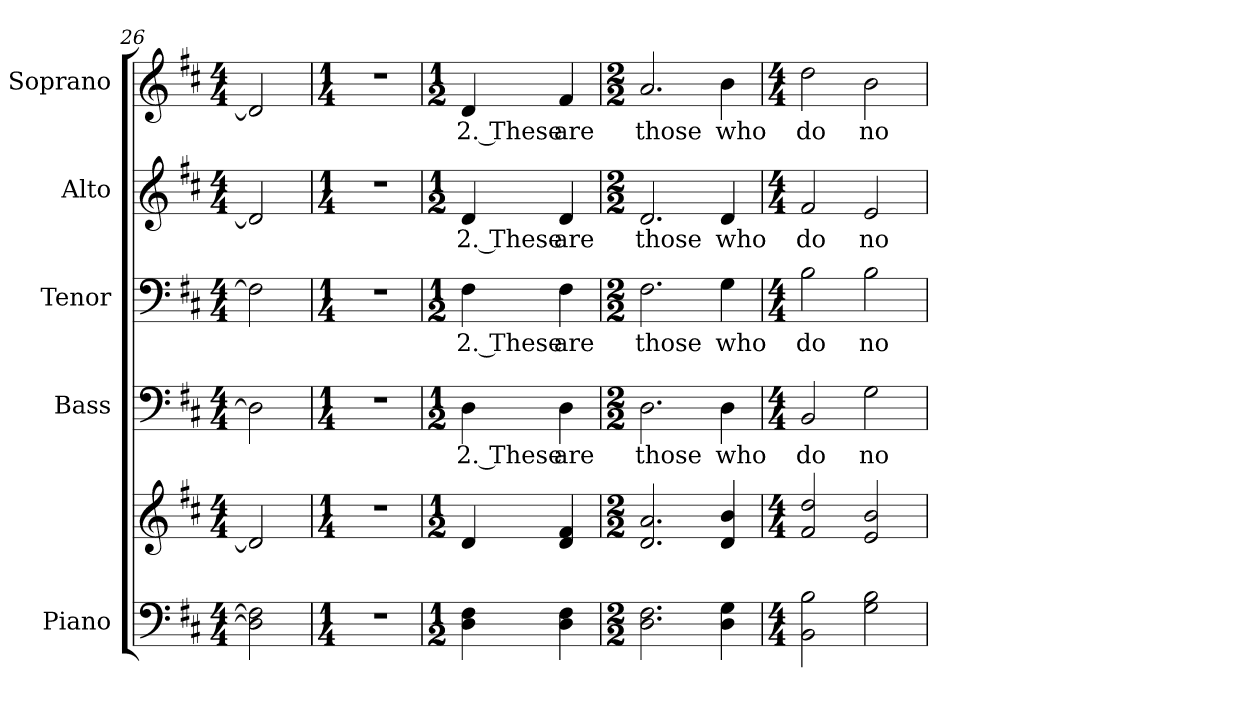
**kern	**kern	**kern	**text	**kern	**text	**kern	**text	**kern	**text
*part5	*part5	*part4	*part4	*part3	*part3	*part2	*part2	*part1	*part1
*staff6	*staff5	*staff4	*staff4	*staff3	*staff3	*staff2	*staff2	*staff1	*staff1
*I"Piano	*	*I"Bass	*	*I"Tenor	*	*I"Alto	*	*I"Soprano	*
*I'Pno.	*	*I'B.	*	*I'T.	*	*I'A.	*	*I'S.	*
*clefF4	*clefG2	*clefF4	*	*clefF4	*	*clefG2	*	*clefG2	*
*k[f#c#]	*k[f#c#]	*k[f#c#]	*	*k[f#c#]	*	*k[f#c#]	*	*k[f#c#]	*
*D:	*D:	*D:	*	*D:	*	*D:	*	*D:	*
*M4/4	*M4/4	*M4/4	*	*M4/4	*	*M4/4	*	*M4/4	*
=26	=26	=26	=26	=26	=26	=26	=26	=26	=26
2Di\] 2F#i]	2di/]	2Di\]	.	2F#i\]	.	2di/]	.	2di/]	.
!!LO:PB:g=z
=27	=27	=27	=27	=27	=27	=27	=27	=27	=27
*M1/4	*M1/4	*M1/4	*	*M1/4	*	*M1/4	*	*M1/4	*
!LO:N:vis=1	!LO:N:vis=1	!LO:N:vis=1	!	!LO:N:vis=1	!	!LO:N:vis=1	!	!LO:N:vis=1	!
4r	4r	4r	.	4r	.	4r	.	4r	.
=28	=28	=28	=28	=28	=28	=28	=28	=28	=28
*M1/2	*M1/2	*M1/2	*	*M1/2	*	*M1/2	*	*M1/2	*
!	!	!	!LO:LY:b:color=#000000	!	!	!	!	!	!
!	!	!	!	!	!LO:LY:b:color=#000000	!	!	!	!
!	!	!	!	!	!	!	!LO:LY:b:color=#000000	!	!
!	!	!	!	!	!	!	!	!	!LO:LY:b:color=#000000
4Di\ 4F#i	4di/	4Di\	2. These	4F#i\	2. These	4di/	2. These	4di/	2. These
!	!	!	!LO:LY:b:color=#000000	!	!	!	!	!	!
!	!	!	!	!	!LO:LY:b:color=#000000	!	!	!	!
!	!	!	!	!	!	!	!LO:LY:b:color=#000000	!	!
!	!	!	!	!	!	!	!	!	!LO:LY:b:color=#000000
4Di\ 4F#i	4di/ 4f#i	4Di\	are	4F#i\	are	4di/	are	4f#i/	are
=29	=29	=29	=29	=29	=29	=29	=29	=29	=29
*M2/2	*M2/2	*M2/2	*	*M2/2	*	*M2/2	*	*M2/2	*
!	!	!	!LO:LY:b:color=#000000	!	!	!	!	!	!
!	!	!	!	!	!LO:LY:b:color=#000000	!	!	!	!
!	!	!	!	!	!	!	!LO:LY:b:color=#000000	!	!
!	!	!	!	!	!	!	!	!	!LO:LY:b:color=#000000
2.Di\ 2.F#i	2.di/ 2.ai	2.Di\	those	2.F#i\	those	2.di/	those	2.ai/	those
!	!	!	!LO:LY:b:color=#000000	!	!	!	!	!	!
!	!	!	!	!	!LO:LY:b:color=#000000	!	!	!	!
!	!	!	!	!	!	!	!LO:LY:b:color=#000000	!	!
!	!	!	!	!	!	!	!	!	!LO:LY:b:color=#000000
4Di\ 4Gi	4di/ 4bi	4Di\	who	4Gi\	who	4di/	who	4bi\	who
=30	=30	=30	=30	=30	=30	=30	=30	=30	=30
*M4/4	*M4/4	*M4/4	*	*M4/4	*	*M4/4	*	*M4/4	*
!	!	!	!LO:LY:b:color=#000000	!	!	!	!	!	!
!	!	!	!	!	!LO:LY:b:color=#000000	!	!	!	!
!	!	!	!	!	!	!	!LO:LY:b:color=#000000	!	!
!	!	!	!	!	!	!	!	!	!LO:LY:b:color=#000000
2BBi\ 2Bi	2f#i/ 2ddi	2BBi/	do	2Bi\	do	2f#i/	do	2ddi\	do
!	!	!	!LO:LY:b:color=#000000	!	!	!	!	!	!
!	!	!	!	!	!LO:LY:b:color=#000000	!	!	!	!
!	!	!	!	!	!	!	!LO:LY:b:color=#000000	!	!
!	!	!	!	!	!	!	!	!	!LO:LY:b:color=#000000
2Gi\ 2Bi	2ei/ 2bi	2Gi\	no	2Bi\	no	2ei/	no	2bi\	no
=	=	=	=	=	=	=	=	=	=
*-	*-	*-	*-	*-	*-	*-	*-	*-	*-
